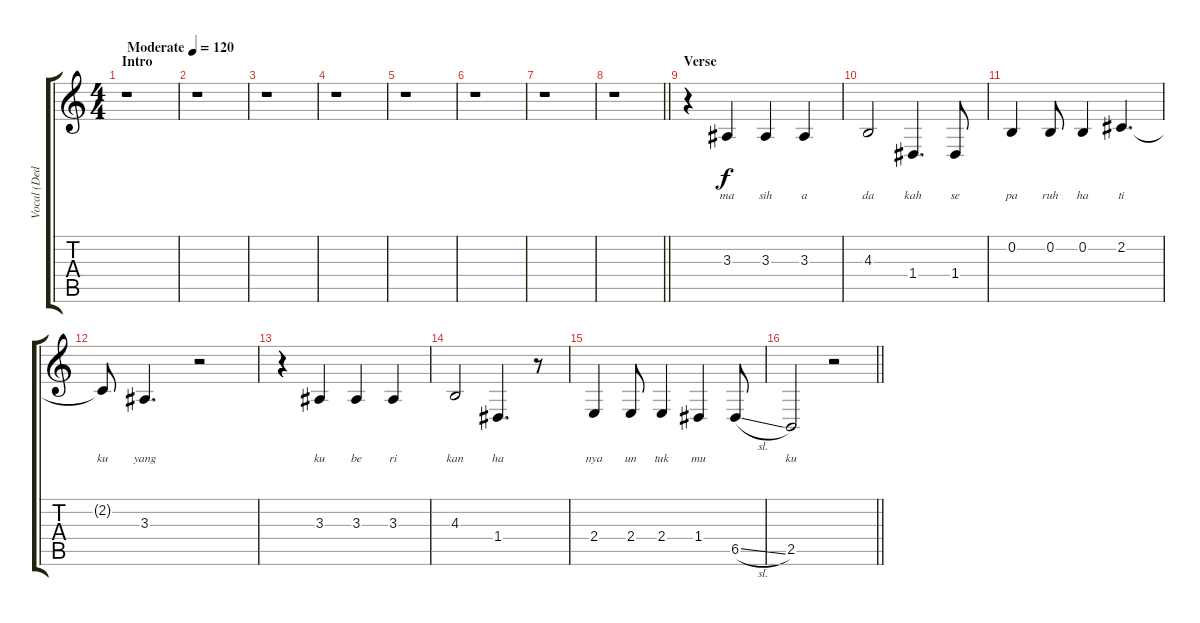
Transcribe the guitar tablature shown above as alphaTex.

\track ("Vocal (Dedy)" "Vocal (Ded") {instrument harmonica}
\staff {score tabs}
\tuning (E4 B3 G3 D3 A2 E2) {hide}
\ts (4 4)
\section ("" "Intro")
\tempo (120 "Moderate")
\clef g2
\ks c
r.1{dy f instrument harmonica} |
r.1 |
r.1 |
r.1 |
r.1 |
r.1 |
r.1 |
\barLineRight lightlight
r.1 |
\section ("" "Verse")
r.4 3.3.4{lyrics (0 "ma") lyrics (1 "") lyrics (2 "") lyrics (3 "") lyrics (4 "")} 3.3.4{lyrics (0 "sih") lyrics (1 "") lyrics (2 "") lyrics (3 "") lyrics (4 "")} 3.3.4{lyrics (0 "a") lyrics (1 "") lyrics (2 "") lyrics (3 "") lyrics (4 "")} |
4.3.2{lyrics (0 "da") lyrics (1 "") lyrics (2 "") lyrics (3 "") lyrics (4 "")} 1.4.4{d lyrics (0 "kah") lyrics (1 "") lyrics (2 "") lyrics (3 "") lyrics (4 "")} 1.4.8{lyrics (0 "se") lyrics (1 "") lyrics (2 "") lyrics (3 "") lyrics (4 "")} |
0.2.4{lyrics (0 "pa") lyrics (1 "") lyrics (2 "") lyrics (3 "") lyrics (4 "")} 0.2.8{lyrics (0 "ruh") lyrics (1 "") lyrics (2 "") lyrics (3 "") lyrics (4 "")} 0.2.4{lyrics (0 "ha") lyrics (1 "") lyrics (2 "") lyrics (3 "") lyrics (4 "")} 2.2.4{d lyrics (0 "ti") lyrics (1 "") lyrics (2 "") lyrics (3 "") lyrics (4 "")} |
2.2{t}.8{lyrics (0 "ku") lyrics (1 "") lyrics (2 "") lyrics (3 "") lyrics (4 "")} 3.3.4{d lyrics (0 "yang") lyrics (1 "") lyrics (2 "") lyrics (3 "") lyrics (4 "")} r.2 |
r.4 3.3.4{lyrics (0 "ku") lyrics (1 "") lyrics (2 "") lyrics (3 "") lyrics (4 "")} 3.3.4{lyrics (0 "be") lyrics (1 "") lyrics (2 "") lyrics (3 "") lyrics (4 "")} 3.3.4{lyrics (0 "ri") lyrics (1 "") lyrics (2 "") lyrics (3 "") lyrics (4 "")} |
4.3.2{lyrics (0 "kan") lyrics (1 "") lyrics (2 "") lyrics (3 "") lyrics (4 "")} 1.4.4{d lyrics (0 "ha") lyrics (1 "") lyrics (2 "") lyrics (3 "") lyrics (4 "")} r.8 |
2.4.4{lyrics (0 "nya") lyrics (1 "") lyrics (2 "") lyrics (3 "") lyrics (4 "")} 2.4.8{lyrics (0 "un") lyrics (1 "") lyrics (2 "") lyrics (3 "") lyrics (4 "")} 2.4.4{lyrics (0 "tuk") lyrics (1 "") lyrics (2 "") lyrics (3 "") lyrics (4 "")} 1.4.4{lyrics (0 "mu") lyrics (1 "") lyrics (2 "") lyrics (3 "") lyrics (4 "")} 6.5{sl}.8{lyrics (0 "") lyrics (1 "") lyrics (2 "") lyrics (3 "") lyrics (4 "")} |
\barLineRight lightlight
2.5.2{lyrics (0 "ku") lyrics (1 "") lyrics (2 "") lyrics (3 "") lyrics (4 "")} r.2
